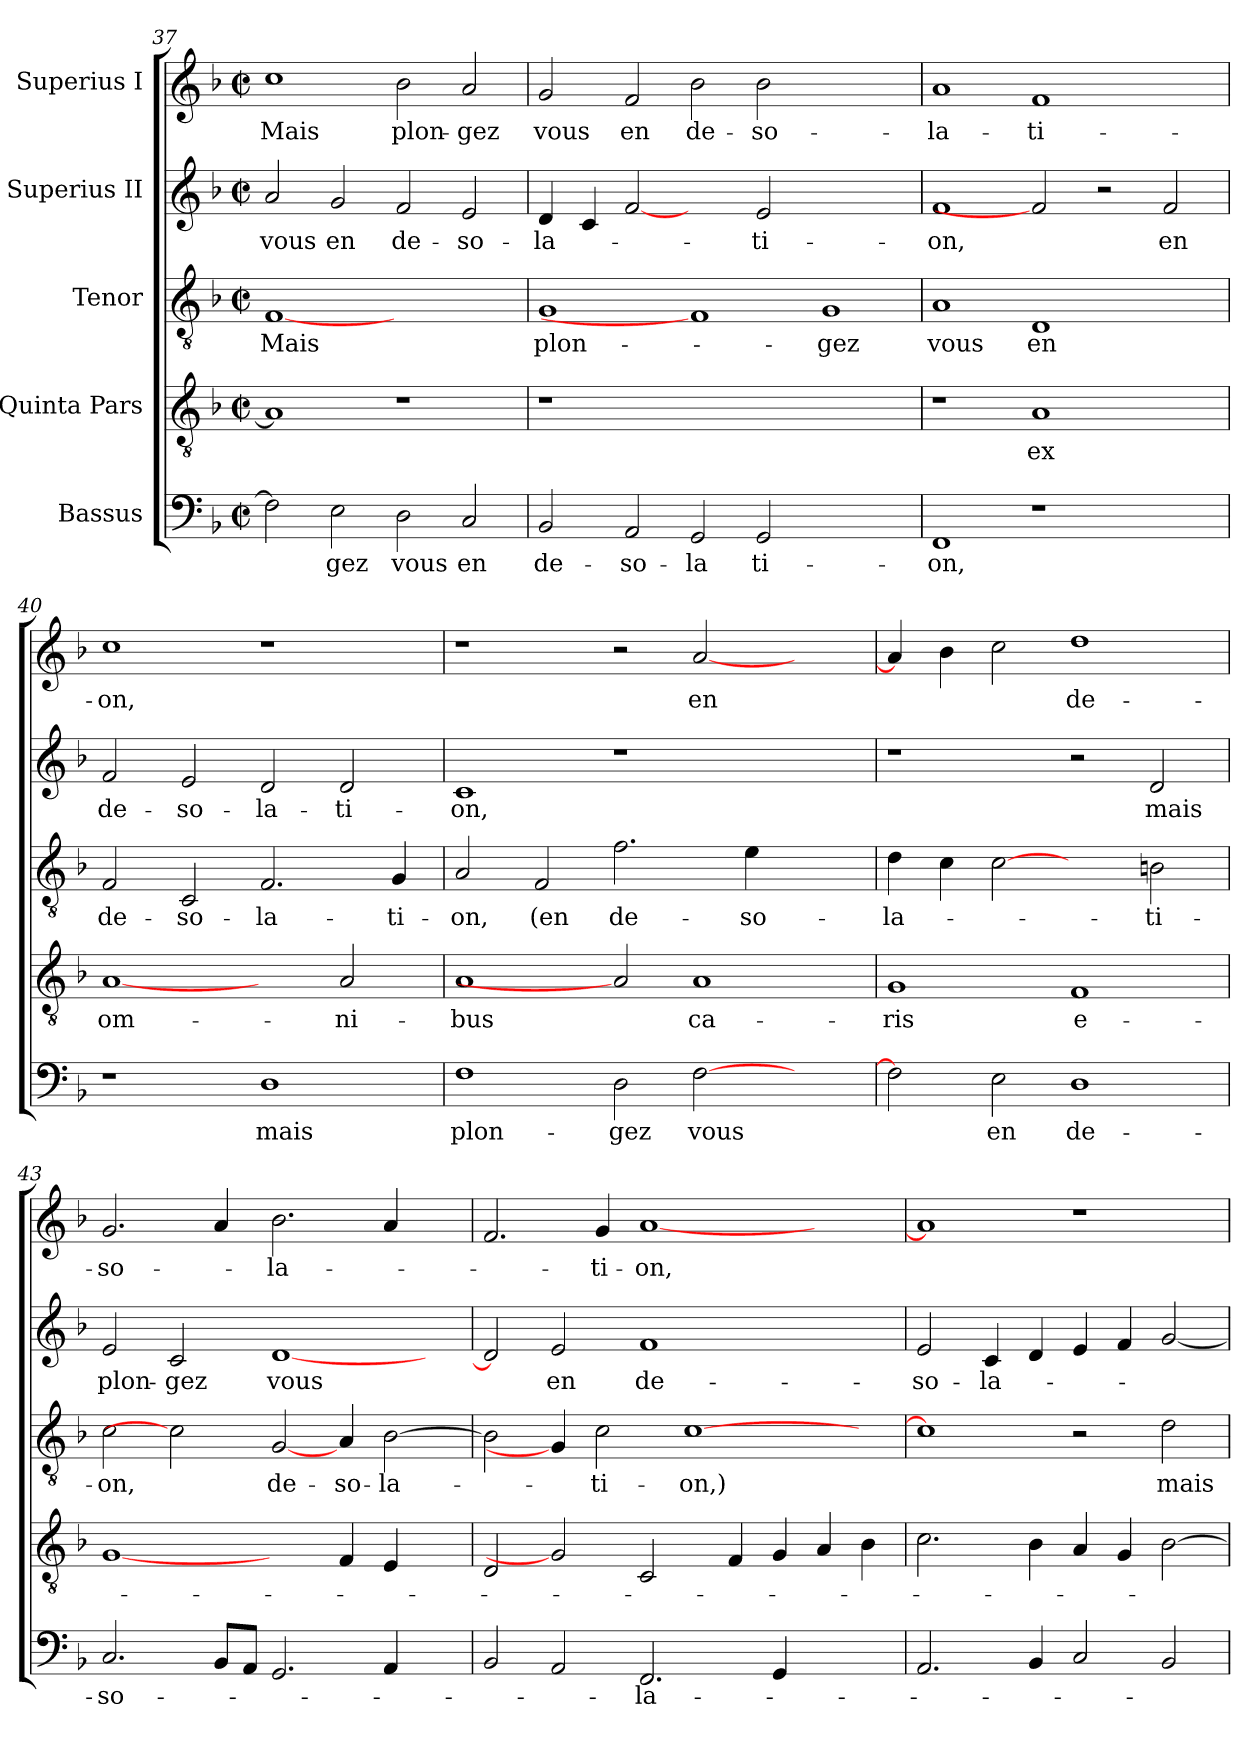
**kern	**text	**kern	**text	**kern	**text	**kern	**text	**kern	**text
*part5	*part5	*part4	*part4	*part3	*part3	*part2	*part2	*part1	*part1
*staff5	*staff5	*staff4	*staff4	*staff3	*staff3	*staff2	*staff2	*staff1	*staff1
*I"Bassus	*	*I"Quinta Pars	*	*I"Tenor	*	*I"Superius II	*	*I"Superius I	*
*clefF4	*	*clefGv2	*	*clefGv2	*	*clefG2	*	*clefG2	*
*k[b-]	*	*k[b-]	*	*k[b-]	*	*k[b-]	*	*k[b-]	*
*F:	*	*F:	*	*F:	*	*F:	*	*F:	*
*M2/2	*	*M2/2	*	*M2/2	*	*M2/2	*	*M2/2	*
*met(c|)	*	*met(c|)	*	*met(c|)	*	*met(c|)	*	*met(c|)	*
=37	=37	=37	=37	=37	=37	=37	=37	=37	=37
2F\]	.	1A]	.	[1F	Mais	2a/	vous	1cc	Mais
2E\	-gez	.	.	.	.	2g/	en	.	.
2D\	vous	1r	.	1ryy	.	2f/	de-	2b-\	plon-
2C/	en	.	.	.	.	2e/	-so-	2a/	-gez
!!LO:PB:g=z
=38	=38	=38	=38	=38	=38	=38	=38	=38	=38
2BB-/	de-	1r	.	1G	plon-	4d/	-la-	2g/	vous
.	.	.	.	.	.	4c/	.	.	.
2AA/	-so-	.	.	.	.	[2f	.	2f/	en
2GG/	-la	0ryy	.	1F]	.	2ryy	.	2b-\	de-
2GG/	ti-	.	.	.	.	2e/	-ti-	2b-\	-so-
1ryy	.	.	.	1G	-gez	1ryy	.	1ryy	.
=39	=39	=39	=39	=39	=39	=39	=39	=39	=39
1FF	-on,	1r	.	1A	vous	1f	-on,	1a	-la-
1r	.	1A	ex	1D	en	2f]	.	1f	-ti-
.	.	.	.	.	.	2r	.	.	.
2ryy	.	2ryy	.	2ryy	.	2f/	en	2ryy	.
=40	=40	=40	=40	=40	=40	=40	=40	=40	=40
1r	.	[1A	om-	2F/	de-	2f/	de-	1cc	-on,
.	.	.	.	2C/	-so-	2e/	-so-	.	.
1D	mais	2ryy	.	2.F/	-la-	2d/	-la-	1r	.
.	.	2A/	-ni-	.	.	2d/	-ti-	.	.
.	.	.	.	4G/	-ti-	.	.	.	.
=41	=41	=41	=41	=41	=41	=41	=41	=41	=41
1F	plon-	1A	-bus	2A/	-on,	1c	-on,	1r	.
.	.	.	.	2F/	(en	.	.	.	.
2D\	-gez	2A]	.	2.f\	de-	1r	.	2r	.
[2F\	vous	1A	ca-	.	.	.	.	[2a/	en
.	.	.	.	4e\	-so-	.	.	.	.
2ryy	.	.	.	2ryy	.	2ryy	.	2ryy	.
=42	=42	=42	=42	=42	=42	=42	=42	=42	=42
2F\]	.	1G	-ris	4d\	-la-	1r	.	4a/]	.
.	.	.	.	4c\	.	.	.	4b-\	.
2E\	en	.	.	[2c	.	.	.	2cc\	.
1D	de-	1F	e-	2ryy	.	2r	.	1dd	de-
.	.	.	.	2Bn\	-ti-	2d/	mais	.	.
=43	=43	=43	=43	=43	=43	=43	=43	=43	=43
2.C/	-so-	[1G	.	2c\	-on,	2e/	plon-	2.g/	-so-
.	.	.	.	2c]	.	2c/	-gez	.	.
8BB-/L	.	.	.	.	.	.	.	4a/	.
8AA/J	.	.	.	.	.	.	.	.	.
2.GG/	.	2ryy	.	[2G/	de-	[1d	vous	2.b-\	-la-
.	.	4F/	.	4A/	-so-	.	.	.	.
4AA/	.	4E/	.	[2B-\	-la-	.	.	4a/	.
4ryy	.	4ryy	.	.	.	4ryy	.	4ryy	.
=44	=44	=44	=44	=44	=44	=44	=44	=44	=44
2BB-/	.	2D/	.	2B-\]	.	2d/]	.	2.f/	.
2AA/	.	2G]	.	4G/]	.	2e/	en	.	.
.	.	.	.	2c\	-ti-	.	.	4g/	-ti-
2.FF/	-la-	2C/	.	.	.	1f	de-	[1a	-on,
.	.	.	.	[1c	-on,)	.	.	.	.
.	.	4F/	.	.	.	.	.	.	.
4GG/	.	4G/	.	.	.	.	.	.	.
2ryy	.	4A/	.	.	.	2ryy	.	2ryy	.
.	.	4B-\	.	4ryy	.	.	.	.	.
!!LO:LB:g=z
=45	=45	=45	=45	=45	=45	=45	=45	=45	=45
2.AA/	.	2.c\	.	1c]	.	2e/	-so-	1a]	.
.	.	.	.	.	.	4c/	-la-	.	.
4BB-/	.	4B-\	.	.	.	4d/	.	.	.
2C/	.	4A/	.	2r	.	4e/	.	1r	.
.	.	4G/	.	.	.	4f/	.	.	.
2BB-/	.	[2B-\	.	2d\	mais	[2g/	.	.	.
=	=	=	=	=	=	=	=	=	=
*-	*-	*-	*-	*-	*-	*-	*-	*-	*-
